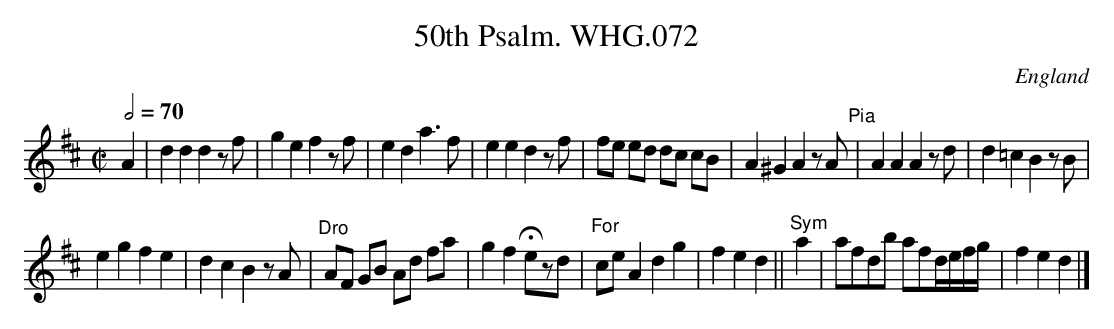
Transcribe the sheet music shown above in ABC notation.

X:1
T:50th Psalm. WHG.072
O:England
M:C|
L:1/8
Q:2/4=70
notC:by Thos. Clark
K:D major
A2|d2d2 d2zf|g2e2 f2zf|e2d2 a3f|e2e2d2zf|\
fe ed dc cB|A2^G2 A2zA"^Pia"|A2A2 A2zd|d2=c2 B2zB|
e2g2 f2e2|d2c2 B2zA|"^Dro"AF GB Ad fa|g2f2 Hezd|\
"^For"ce A2 d2g2|f2e2 d2||"^Sym"a2|afdb afd/e/f/g/|\
f2e2 d2|]
